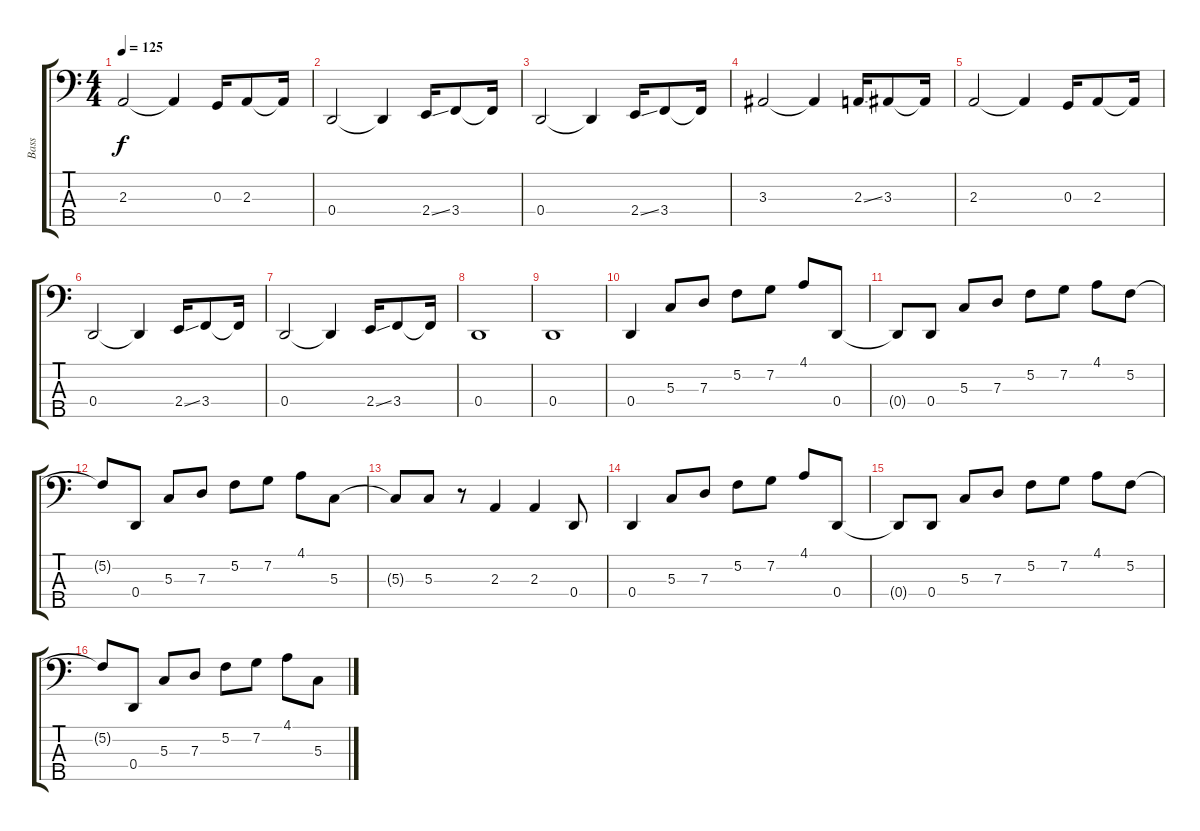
\track ("Bass" "Bass") {instrument electricbassfinger}
\staff {score tabs}
\tuning (F2 C2 G1 D1 A0) {hide}
\ts (4 4)
\tempo 125
\clef f4
\ks c
2.3.2{dy f} 2.3{t}.4 0.3.16 2.3.8 2.3{t}.16 |
0.4.2 0.4{t}.4 2.4{ss}.16 3.4.8 3.4{t}.16 |
0.4.2 0.4{t}.4 2.4{ss}.16 3.4.8 3.4{t}.16 |
3.3.2 3.3{t}.4 2.3{ss}.16 3.3.8 3.3{t}.16 |
2.3.2 2.3{t}.4 0.3.16 2.3.8 2.3{t}.16 |
0.4.2 0.4{t}.4 2.4{ss}.16 3.4.8 3.4{t}.16 |
0.4.2 0.4{t}.4 2.4{ss}.16 3.4.8 3.4{t}.16 |
0.4.1 |
0.4.1 |
0.4.4 5.3.8 7.3.8 5.2.8 7.2.8 4.1.8 0.4.8 |
0.4{t}.8 0.4.8 5.3.8 7.3.8 5.2.8 7.2.8 4.1.8 5.2.8 |
5.2{t}.8 0.4.8 5.3.8 7.3.8 5.2.8 7.2.8 4.1.8 5.3.8 |
5.3{t}.8 5.3.8 r.8 2.3.4 2.3.4 0.4.8 |
0.4.4 5.3.8 7.3.8 5.2.8 7.2.8 4.1.8 0.4.8 |
0.4{t}.8 0.4.8 5.3.8 7.3.8 5.2.8 7.2.8 4.1.8 5.2.8 |
5.2{t}.8 0.4.8 5.3.8 7.3.8 5.2.8 7.2.8 4.1.8 5.3.8
